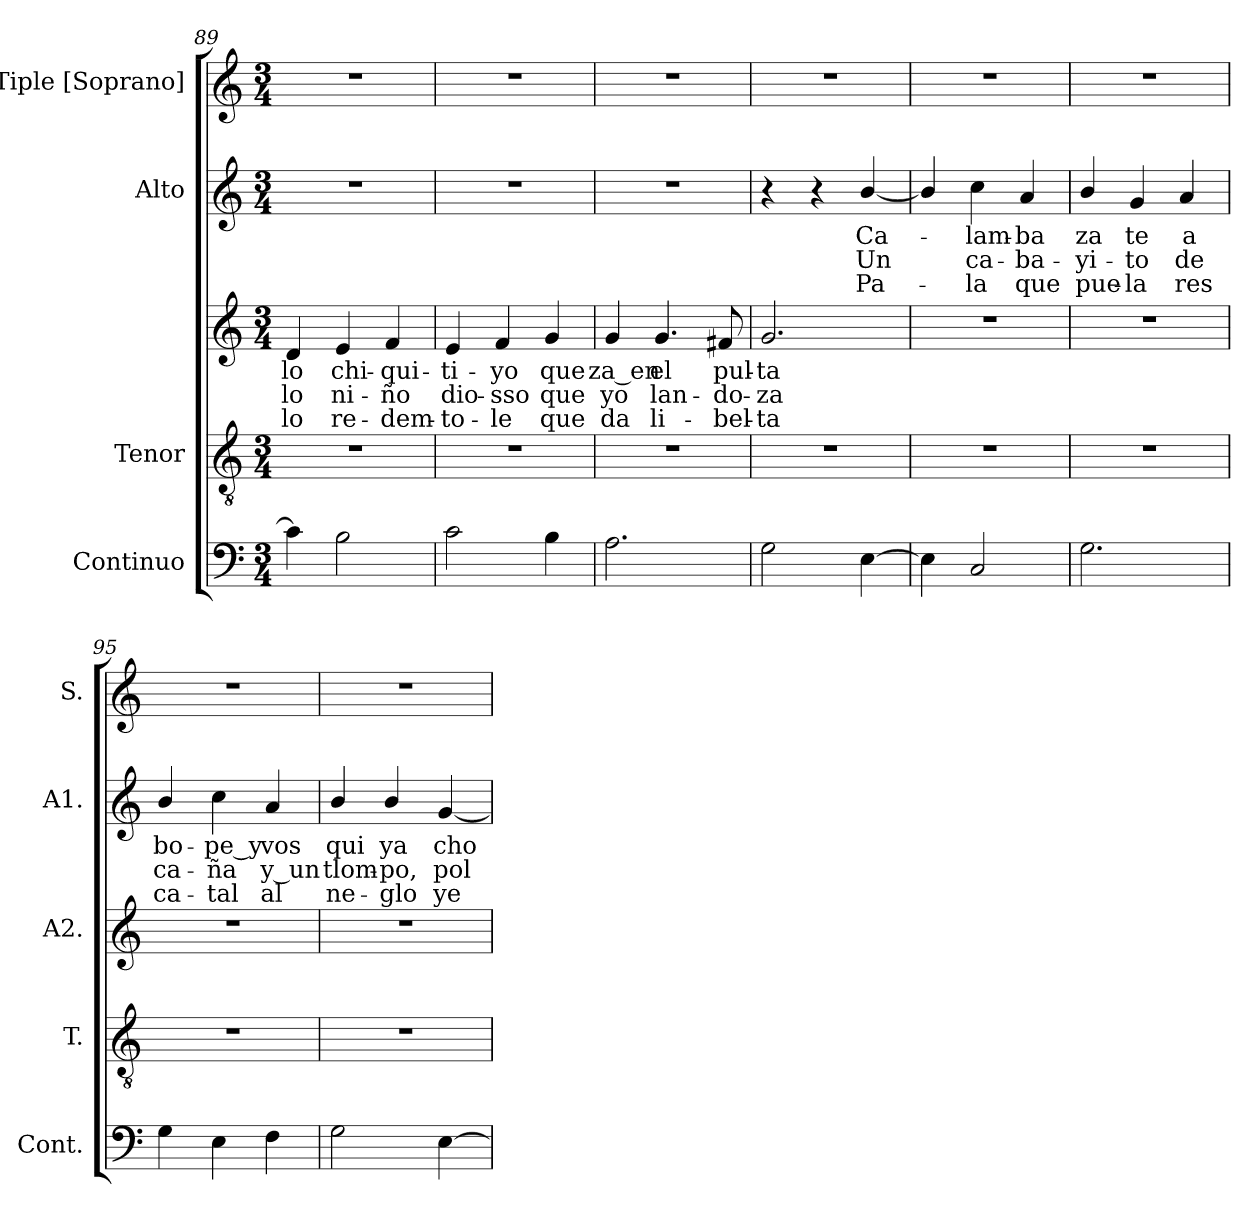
**kern	**kern	**kern	**text	**text	**text	**kern	**text	**text	**text	**kern
*part5	*part4	*part3	*part3	*part3	*part3	*part2	*part2	*part2	*part2	*part1
*staff5	*staff4	*staff3	*staff3	*staff3	*staff3	*staff2	*staff2	*staff2	*staff2	*staff1
*I"Continuo	*I"Tenor	*I""Tenor"  [Alto 2]	*	*	*	*I"Alto	*	*	*	*I"Tiple [Soprano]
*I'Cont.	*I'T.	*I'A2.	*	*	*	*I'A1.	*	*	*	*I'S.
*clefF4	*clefGv2	*clefG2	*	*	*	*clefG2	*	*	*	*clefG2
*	*ITrd7c12	*	*	*	*	*	*	*	*	*
*k[]	*k[]	*k[]	*	*	*	*k[]	*	*	*	*k[]
*C:	*C:	*C:	*	*	*	*C:	*	*	*	*C:
*M3/4	*M3/4	*M3/4	*	*	*	*M3/4	*	*	*	*M3/4
=89	=89	=89	=89	=89	=89	=89	=89	=89	=89	=89
!	!LO:N:vis=1	!	!	!	!	!	!	!	!	!
!	!	!	!LO:LY:b:color=#000000	!LO:LY:b:color=#000000	!LO:LY:b:color=#000000	!LO:N:vis=1	!	!	!	!LO:N:vis=1
4ci\]	2.r	4di/	lo	lo	lo	2.r	.	.	.	2.r
!	!	!	!LO:LY:b:color=#000000	!LO:LY:b:color=#000000	!LO:LY:b:color=#000000	!	!	!	!	!
2Bi\	.	4ei/	chi-	ni-	re-	.	.	.	.	.
!	!	!	!LO:LY:b:color=#000000	!LO:LY:b:color=#000000	!LO:LY:b:color=#000000	!	!	!	!	!
.	.	4fi/	-qui-	-ño	-dem-	.	.	.	.	.
=90	=90	=90	=90	=90	=90	=90	=90	=90	=90	=90
!	!LO:N:vis=1	!	!	!	!	!	!	!	!	!
!	!	!	!LO:LY:b:color=#000000	!LO:LY:b:color=#000000	!LO:LY:b:color=#000000	!LO:N:vis=1	!	!	!	!LO:N:vis=1
2ci\	2.r	4ei/	-ti-	dio-	-to-	2.r	.	.	.	2.r
!	!	!	!LO:LY:b:color=#000000	!LO:LY:b:color=#000000	!LO:LY:b:color=#000000	!	!	!	!	!
.	.	4fi/	-yo	-sso	-le	.	.	.	.	.
!	!	!	!LO:LY:b:color=#000000	!LO:LY:b:color=#000000	!LO:LY:b:color=#000000	!	!	!	!	!
4Bi\	.	4gi/	que	que	que	.	.	.	.	.
!!LO:PB:g=z
=91	=91	=91	=91	=91	=91	=91	=91	=91	=91	=91
!	!LO:N:vis=1	!	!	!	!	!	!	!	!	!
!	!	!	!LO:LY:b:color=#000000	!LO:LY:b:color=#000000	!LO:LY:b:color=#000000	!LO:N:vis=1	!	!	!	!LO:N:vis=1
2.Ai\	2.r	4gi/	za_en	yo	da	2.r	.	.	.	2.r
!	!	!	!LO:LY:b:color=#000000	!LO:LY:b:color=#000000	!LO:LY:b:color=#000000	!	!	!	!	!
.	.	4.gi/	el	lan-	li-	.	.	.	.	.
!	!	!	!LO:LY:b:color=#000000	!LO:LY:b:color=#000000	!LO:LY:b:color=#000000	!	!	!	!	!
.	.	8f#Xi/	pul-	-do-	-bel-	.	.	.	.	.
=92	=92	=92	=92	=92	=92	=92	=92	=92	=92	=92
!	!LO:N:vis=1	!	!	!	!	!	!	!	!	!
!	!	!	!LO:LY:b:color=#000000	!LO:LY:b:color=#000000	!LO:LY:b:color=#000000	!	!	!	!	!LO:N:vis=1
2Gi\	2.r	2.gi/	-ta	-za	-ta	4r	.	.	.	2.r
.	.	.	.	.	.	4r	.	.	.	.
!	!	!	!	!	!	!	!LO:LY:b:color=#000000	!LO:LY:b:color=#000000	!LO:LY:b:color=#000000	!
[4Ei\	.	.	.	.	.	[4bi/	Ca-	Un	Pa-	.
=93	=93	=93	=93	=93	=93	=93	=93	=93	=93	=93
!	!LO:N:vis=1	!LO:N:vis=1	!	!	!	!	!	!	!	!LO:N:vis=1
4Ei\]	2.r	2.r	.	.	.	4bi/]	.	.	.	2.r
!	!	!	!	!	!	!	!LO:LY:b:color=#000000	!LO:LY:b:color=#000000	!LO:LY:b:color=#000000	!
2Ci/	.	.	.	.	.	4cci\	-lam-	ca-	-la	.
!	!	!	!	!	!	!	!LO:LY:b:color=#000000	!LO:LY:b:color=#000000	!LO:LY:b:color=#000000	!
.	.	.	.	.	.	4ai/	-ba	-ba-	que	.
=94	=94	=94	=94	=94	=94	=94	=94	=94	=94	=94
!	!LO:N:vis=1	!LO:N:vis=1	!	!	!	!	!	!	!	!
!	!	!	!	!	!	!	!LO:LY:b:color=#000000	!LO:LY:b:color=#000000	!LO:LY:b:color=#000000	!LO:N:vis=1
2.Gi\	2.r	2.r	.	.	.	4bi/	za	-yi-	pue-	2.r
!	!	!	!	!	!	!	!LO:LY:b:color=#000000	!LO:LY:b:color=#000000	!LO:LY:b:color=#000000	!
.	.	.	.	.	.	4gi/	te	-to	-la	.
!	!	!	!	!	!	!	!LO:LY:b:color=#000000	!LO:LY:b:color=#000000	!LO:LY:b:color=#000000	!
.	.	.	.	.	.	4ai/	a	de	res	.
=95	=95	=95	=95	=95	=95	=95	=95	=95	=95	=95
!	!LO:N:vis=1	!LO:N:vis=1	!	!	!	!	!	!	!	!
!	!	!	!	!	!	!	!LO:LY:b:color=#000000	!LO:LY:b:color=#000000	!LO:LY:b:color=#000000	!LO:N:vis=1
4Gi\	2.r	2.r	.	.	.	4bi/	bo-	ca-	ca-	2.r
!	!	!	!	!	!	!	!LO:LY:b:color=#000000	!LO:LY:b:color=#000000	!LO:LY:b:color=#000000	!
4Ei\	.	.	.	.	.	4cci\	-pe_y	-ña	-tal	.
!	!	!	!	!	!	!	!LO:LY:b:color=#000000	!LO:LY:b:color=#000000	!LO:LY:b:color=#000000	!
4Fi\	.	.	.	.	.	4ai/	vos	y_un	al	.
=96	=96	=96	=96	=96	=96	=96	=96	=96	=96	=96
!	!LO:N:vis=1	!LO:N:vis=1	!	!	!	!	!	!	!	!
!	!	!	!	!	!	!	!LO:LY:b:color=#000000	!LO:LY:b:color=#000000	!LO:LY:b:color=#000000	!LO:N:vis=1
2Gi\	2.r	2.r	.	.	.	4bi/	qui	tlom-	ne-	2.r
!	!	!	!	!	!	!	!LO:LY:b:color=#000000	!LO:LY:b:color=#000000	!LO:LY:b:color=#000000	!
.	.	.	.	.	.	4bi/	ya	-po,	-glo	.
!	!	!	!	!	!	!	!LO:LY:b:color=#000000	!LO:LY:b:color=#000000	!LO:LY:b:color=#000000	!
[4Ei\	.	.	.	.	.	[4gi/	cho-	pol-	ye-	.
=	=	=	=	=	=	=	=	=	=	=
*-	*-	*-	*-	*-	*-	*-	*-	*-	*-	*-
